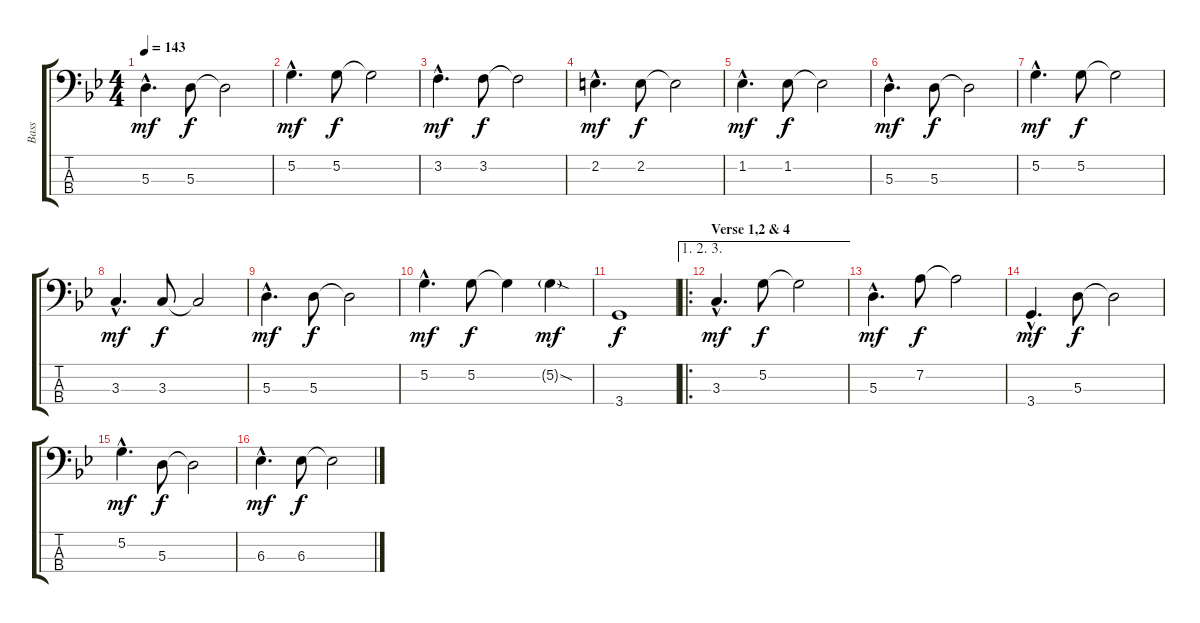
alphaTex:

\track ("Bass" "Bass") {instrument acousticbass}
\staff {score tabs}
\tuning (G2 D2 A1 E1) {hide}
\ts (4 4)
\tempo 143
\clef f4
\ks gminor
5.3{hac}.4{d dy mf} 5.3.8{dy f} 5.3{t}.2 |
5.2{hac}.4{d dy mf} 5.2.8{dy f} 5.2{t}.2 |
3.2{hac}.4{d dy mf} 3.2.8{dy f} 3.2{t}.2 |
2.2{hac}.4{d dy mf} 2.2.8{dy f} 2.2{t}.2 |
1.2{hac}.4{d dy mf} 1.2.8{dy f} 1.2{t}.2 |
5.3{hac}.4{d dy mf} 5.3.8{dy f} 5.3{t}.2 |
5.2{hac}.4{d dy mf} 5.2.8{dy f} 5.2{t}.2 |
3.3{hac}.4{d dy mf} 3.3.8{dy f} 3.3{t}.2 |
5.3{hac}.4{d dy mf} 5.3.8{dy f} 5.3{t}.2 |
5.2{hac}.4{d dy mf} 5.2.8{dy f} 5.2{t}.4 5.2{sod g}.4{dy mf} |
3.4.1{dy f} |
\ae (1 2 3)
\ro
\section ("" "Verse 1,2 & 4")
3.3{hac}.4{d dy mf} 5.2.8{dy f} 5.2{t}.2 |
5.3{hac}.4{d dy mf} 7.2.8{dy f} 7.2{t}.2 |
3.4{hac}.4{d dy mf} 5.3.8{dy f} 5.3{t}.2 |
5.2{hac}.4{d dy mf} 5.3.8{dy f} 5.3{t}.2 |
6.3{hac}.4{d dy mf} 6.3.8{dy f} 6.3{t}.2
